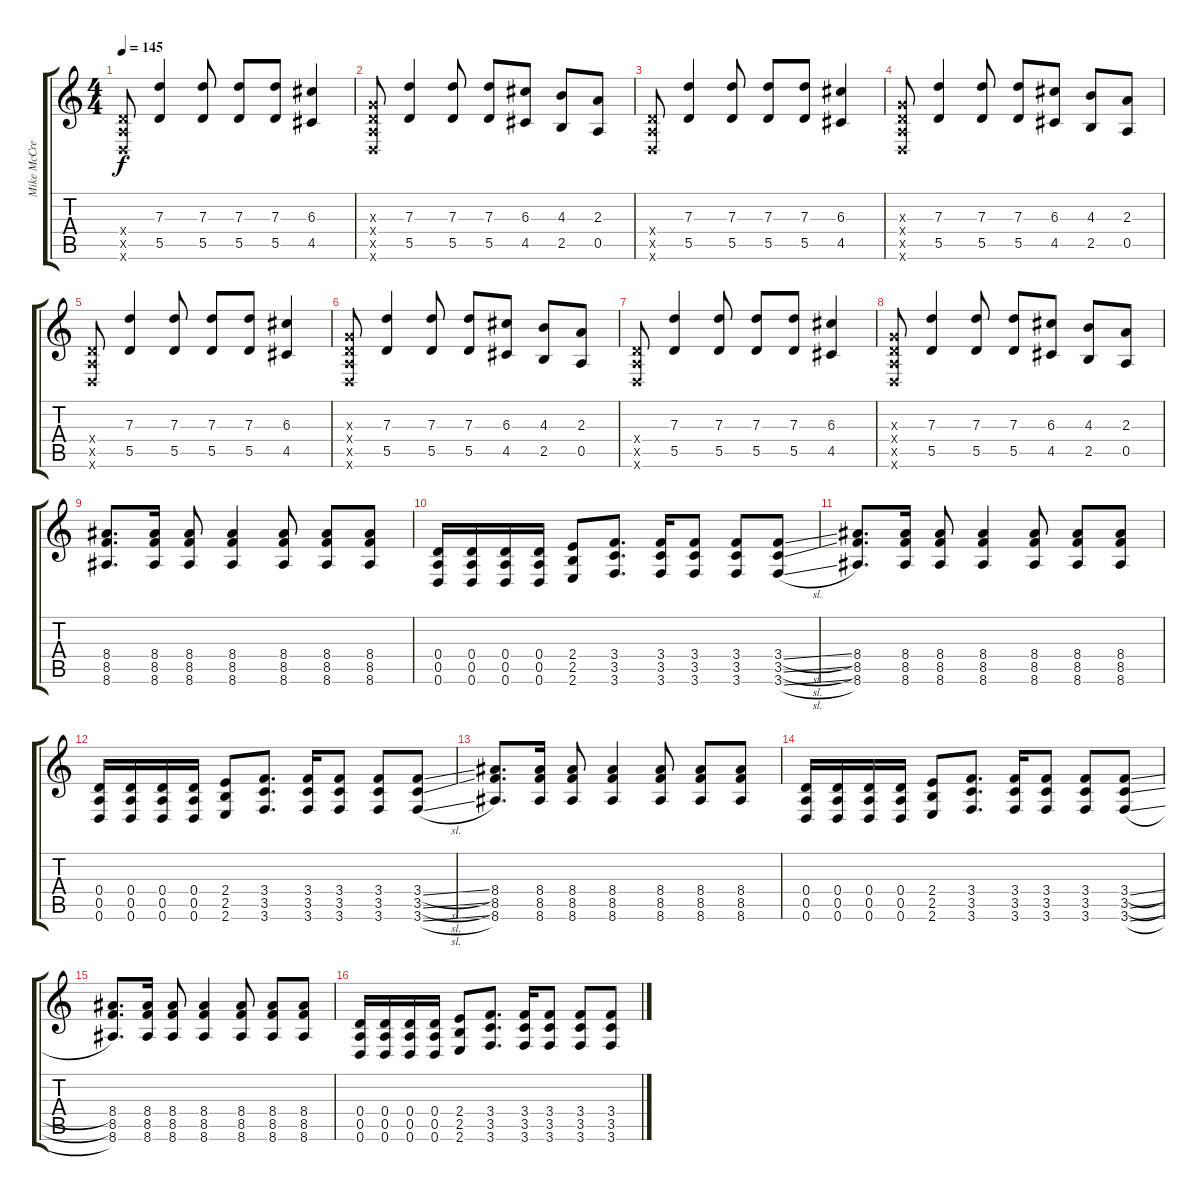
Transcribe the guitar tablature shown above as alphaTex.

\track ("Mike McCready" "Mike McCre") {instrument overdrivenguitar}
\staff {score tabs}
\tuning (E4 B3 G3 D3 A2 D2) {hide}
\ts (4 4)
\tempo 145
\clef g2
\ks c
(0.4{x} 0.5{x} 0.6{x}).8{dy f} (7.3 5.5).4 (7.3 5.5).8 (7.3 5.5).8 (7.3 5.5).8 (6.3 4.5).4 |
(0.3{x} 0.4{x} 0.5{x} 0.6{x}).8 (7.3 5.5).4 (7.3 5.5).8 (7.3 5.5).8 (6.3 4.5).8 (4.3 2.5).8 (2.3 0.5).8 |
(0.4{x} 0.5{x} 0.6{x}).8 (7.3 5.5).4 (7.3 5.5).8 (7.3 5.5).8 (7.3 5.5).8 (6.3 4.5).4 |
(0.3{x} 0.4{x} 0.5{x} 0.6{x}).8 (7.3 5.5).4 (7.3 5.5).8 (7.3 5.5).8 (6.3 4.5).8 (4.3 2.5).8 (2.3 0.5).8 |
(0.4{x} 0.5{x} 0.6{x}).8 (7.3 5.5).4 (7.3 5.5).8 (7.3 5.5).8 (7.3 5.5).8 (6.3 4.5).4 |
(0.3{x} 0.4{x} 0.5{x} 0.6{x}).8 (7.3 5.5).4 (7.3 5.5).8 (7.3 5.5).8 (6.3 4.5).8 (4.3 2.5).8 (2.3 0.5).8 |
(0.4{x} 0.5{x} 0.6{x}).8 (7.3 5.5).4 (7.3 5.5).8 (7.3 5.5).8 (7.3 5.5).8 (6.3 4.5).4 |
(0.3{x} 0.4{x} 0.5{x} 0.6{x}).8 (7.3 5.5).4 (7.3 5.5).8 (7.3 5.5).8 (6.3 4.5).8 (4.3 2.5).8 (2.3 0.5).8 |
(8.4 8.5 8.6).8{d} (8.4 8.5 8.6).16 (8.4 8.5 8.6).8 (8.4 8.5 8.6).4 (8.4 8.5 8.6).8 (8.4 8.5 8.6).8 (8.4 8.5 8.6).8 |
(0.4 0.5 0.6).16 (0.4 0.5 0.6).16 (0.4 0.5 0.6).16 (0.4 0.5 0.6).16 (2.4 2.5 2.6).8 (3.4 3.5 3.6).8{d} (3.4 3.5 3.6).16 (3.4 3.5 3.6).8 (3.4 3.5 3.6).8 (3.4{sl} 3.5{sl} 3.6{sl}).8 |
(8.4 8.5 8.6).8{d} (8.4 8.5 8.6).16 (8.4 8.5 8.6).8 (8.4 8.5 8.6).4 (8.4 8.5 8.6).8 (8.4 8.5 8.6).8 (8.4 8.5 8.6).8 |
(0.4 0.5 0.6).16 (0.4 0.5 0.6).16 (0.4 0.5 0.6).16 (0.4 0.5 0.6).16 (2.4 2.5 2.6).8 (3.4 3.5 3.6).8{d} (3.4 3.5 3.6).16 (3.4 3.5 3.6).8 (3.4 3.5 3.6).8 (3.4{sl} 3.5{sl} 3.6{sl}).8 |
(8.4 8.5 8.6).8{d} (8.4 8.5 8.6).16 (8.4 8.5 8.6).8 (8.4 8.5 8.6).4 (8.4 8.5 8.6).8 (8.4 8.5 8.6).8 (8.4 8.5 8.6).8 |
(0.4 0.5 0.6).16 (0.4 0.5 0.6).16 (0.4 0.5 0.6).16 (0.4 0.5 0.6).16 (2.4 2.5 2.6).8 (3.4 3.5 3.6).8{d} (3.4 3.5 3.6).16 (3.4 3.5 3.6).8 (3.4 3.5 3.6).8 (3.4{sl} 3.5{sl} 3.6{sl}).8 |
(8.4 8.5 8.6).8{d} (8.4 8.5 8.6).16 (8.4 8.5 8.6).8 (8.4 8.5 8.6).4 (8.4 8.5 8.6).8 (8.4 8.5 8.6).8 (8.4 8.5 8.6).8 |
(0.4 0.5 0.6).16 (0.4 0.5 0.6).16 (0.4 0.5 0.6).16 (0.4 0.5 0.6).16 (2.4 2.5 2.6).8 (3.4 3.5 3.6).8{d} (3.4 3.5 3.6).16 (3.4 3.5 3.6).8 (3.4 3.5 3.6).8 (3.4{sl} 3.5{sl} 3.6{sl}).8
